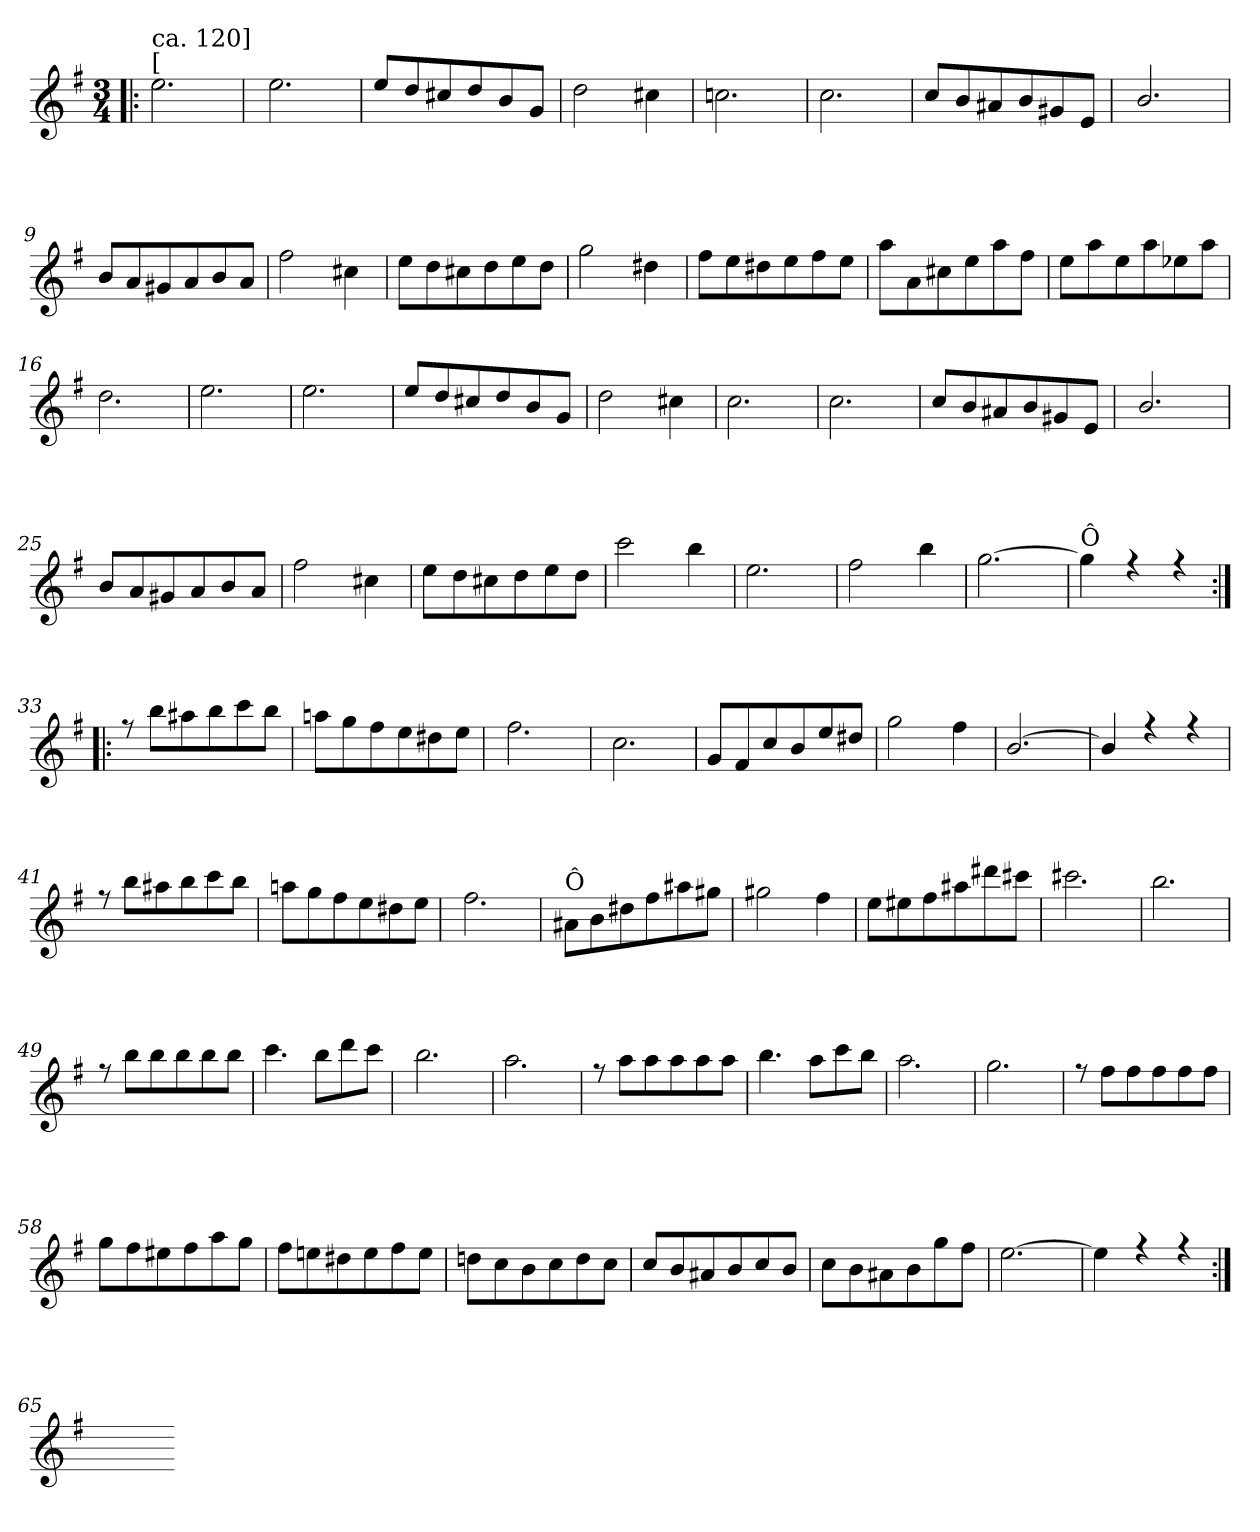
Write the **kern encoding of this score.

**kern
*part1
*staff1
*I'Cl
*clefG2
*ITrd1c2
*k[b-]
*F:
*M3/4
=1!|:
*^
!LO:TX:a:t=[	!
!LO:TX:a:t=ca. 120]	!
2.dd\	2.GG/yy
=2	=2
2.dd\	2.GG#X/yy
=3	=3
8dd/L	2.AA/yy
8cc/	.
8bn/	.
8cc/	.
8a/	.
8f/J	.
=4	=4
2cc\	2FF/yy
4bn\	4FF/yy
!!LO:LB:g=z	!!
=5	=5
2.b-X\	2.EE/yy
=6	=6
2.b-\	2.AA/yy
=7	=7
8b-/L	2.AA/yy
8a/	.
8g#X/	.
8a/	.
8f#X/	.
8d/J	.
=8	=8
2.a/	2.FF#X/yy
=9	=9
8a/L	2.ryy
8g/	.
8f#X/	.
8g/	.
8a/	.
8g/J	.
!!LO:LB:g=z	!!
=10	=10
2ee\	2.ryy
4bn\	.
=11	=11
8dd\L	2.ryy
8cc\	.
8bn\	.
8cc\	.
8dd\	.
8cc\J	.
=12	=12
2ff\	2.ryy
4cc#X\	.
=13	=13
8ee\L	2.ryy
8dd\	.
8cc#X\	.
8dd\	.
8ee\	.
8dd\J	.
!!LO:LB:g=z	!!
=14	=14
8gg\L	2.ryy
8g\	.
8bn\	.
8dd\	.
8gg\	.
8ee\J	.
=15	=15
8dd\L	2ryy
8gg\	.
8dd\	.
8gg\	.
8dd-X\	4ryy
8gg\J	.
=16	=16
2.cc\	2.ryy
=17	=17
2.dd\	2.ryy
=18	=18
2.dd\	2.ryy
!!LO:LB:g=z	!!
=19	=19
8dd/L	2.ryy
8cc/	.
8bn/	.
8cc/	.
8a/	.
8f/J	.
=20	=20
2cc\	2ryy
4bn\	4ryy
=21	=21
2.b-i\	2.ryy
=22	=22
2.b-\	2.ryy
=23	=23
8b-/L	2.AA/yy
8a/	.
8g#X/	.
8a/	.
8f#X/	.
8d/J	.
!!LO:LB:g=z	!!
=24	=24
2.a/	2.FF#X/yy
=25	=25
8a/L	2.GG/yy
8g/	.
8f#X/	.
8g/	.
8a/	.
8g/J	.
=26	=26
2ee\	2.ryy
4bn\	.
=27	=27
8dd\L	2.ryy
8cc\	.
8bn\	.
8cc\	.
8dd\	.
8cc\J	.
!!LO:LB:g=z	!!
=28	=28
2bb-\	2ryy
4aa\	4ryy
=29	=29
2.dd\	2.ryy
=30	=30
2ee\	2.ryy
4aa\	.
=31	=31
[<2.ff\	2.ryy
=32	=32
!LO:TX:a:t=Ô	!
4ff\]	2.ryy
4rff	.
4rff	.
!!LO:LB:g=z	!!
=33:|!|:	=33:|!|:
8rff	2.D/yy
8aa\L	.
8gg#X\	.
8aa\	.
8bb-\	.
8aa\J	.
=34	=34
8ggn\L	2.C/yy
8ff\	.
8ee\	.
8dd\	.
8cc#X\	.
8dd\J	.
=35	=35
2.ee\	2.BBn/yy
=36	=36
2.b-\	2.BB-X/yy
=37	=37
8f/L	2.ryy
8e/	.
8b-/	.
8a/	.
8dd/	.
8cc#X/J	.
!!LO:PB:g=z	!!
=38	=38
2ff\	2.ryy
4ee\	.
=39	=39
[>2.a/	2.ryy
=40	=40
4a/]	2.ryy
4rff	.
4rff	.
=41	=41
8rff	2.ryy
8aa\L	.
8gg#X\	.
8aa\	.
8bb-\	.
8aa\J	.
=42	=42
8ggn\L	2.BBn/yy
8ff\	.
8ee\	.
8dd\	.
8cc#X\	.
8dd\J	.
!!LO:LB:g=z	!!
=43	=43
2.ee\	2.C#X/yy
=44	=44
!LO:TX:a:t=Ô	!
8g#X\L	2.C#X/yy
8a\	.
8cc#X\	.
8ee\	.
8gg#X\	.
8ff#X\J	.
=45	=45
2ff#X\	2.BBn/yy
4ee\	.
=46	=46
8dd\L	2.EE/yy
8dd#X\	.
8ee\	.
8gg#X\	.
8ccc#X\	.
8bbn\J	.
=47	=47
2.bbn\	2.ryy
!!LO:LB:g=z	!!
=48	=48
2.aa\	2.ryy
=49	=49
8rff	2.C/yy
8aa\L	.
8aa\	.
8aa\	.
8aa\	.
8aa\J	.
=50	=50
4.bb-\	2.D/yy
8aa\L	.
8ccc\	.
8bb-\J	.
=51	=51
2.aa\	2.FF#X/yy
=52	=52
2.gg\	2.GG/yy
!!LO:LB:g=z	!!
=53	=53
8rff	2.BB-/yy
8gg\L	.
8gg\	.
8gg\	.
8gg\	.
8gg\J	.
=54	=54
4.aa\	2.C/yy
8gg\L	.
8bb-\	.
8aa\J	.
=55	=55
2.gg\	2.EE/yy
=56	=56
2.ff\	2.FF/yy
!!LO:LB:g=z	!!
=57	=57
8rff	2.EE/yy
8ee\L	.
8ee\	.
8ee\	.
8ee\	.
8ee\J	.
=58	=58
8ff\L	2.AA/yy
8ee\	.
8dd#X\	.
8ee\	.
8gg\	.
8ff\J	.
=59	=59
8ee\L	2.DD/yy
8ddn\	.
8cc#X\	.
8dd\	.
8ee\	.
8dd\J	.
=60	=60
8ccn\L	2.GG/yy
8b-\	.
8a\	.
8b-\	.
8cc\	.
8b-\J	.
!!LO:LB:g=z	!!
=61	=61
8b-/L	2.AA/yy
8a/	.
8g#X/	.
8a/	.
8b-/	.
8a/J	.
=62	=62
8b-\L	2.AA/yy
8a\	.
8g#X\	.
8a\	.
8ff\	.
8ee\J	.
=63	=63
[<2.dd\	2.DD/yy
=64	=64
4dd\]	2.ryy
4rff	.
4rff	.
*v	*v
=65:|!
*stria0
2.ryy
=-
*-
